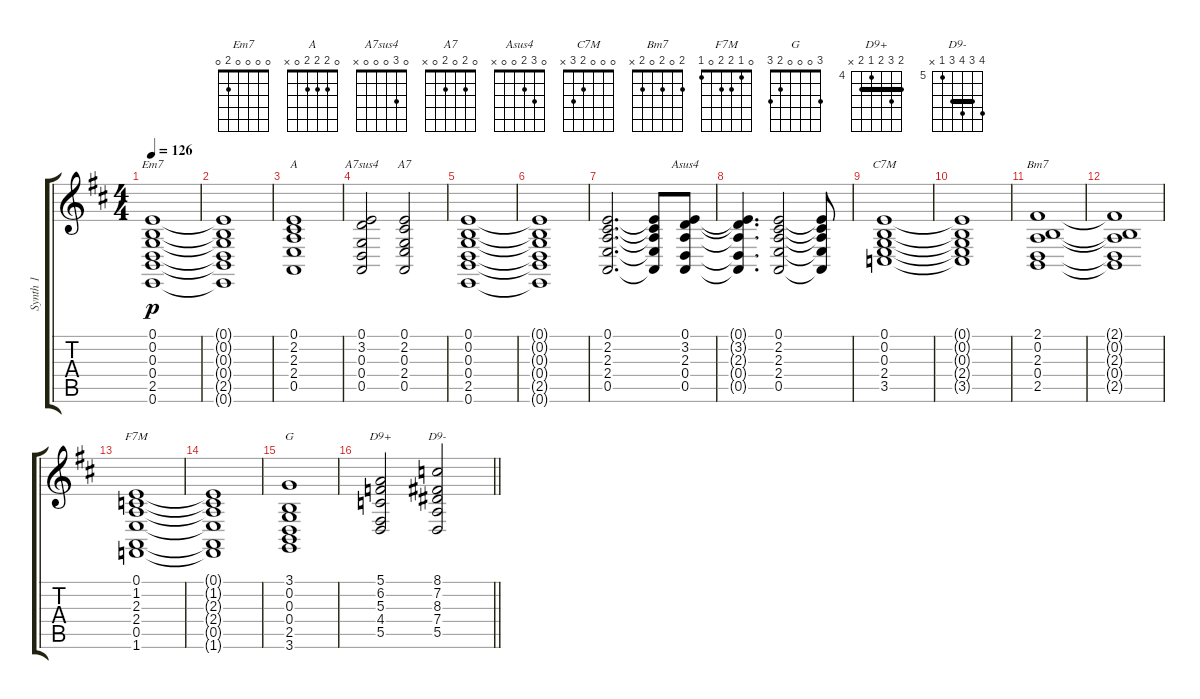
\track ("Synth 1" "Synth 1") {instrument stringensemble1}
\staff {score tabs}
\tuning (E4 B3 G3 D3 A2 E2) {hide}
\chord ("Em7" 0 0 0 0 2 0)
\chord ("A" 0 2 2 2 0 x)
\chord ("A7sus4" 0 3 0 0 0 x)
\chord ("A7" 0 2 0 2 0 x)
\chord ("Asus4" 0 3 2 0 0 x)
\chord ("C7M" 0 0 0 2 3 x)
\chord ("Bm7" 2 0 2 0 2 x)
\chord ("F7M" 0 1 2 2 0 1)
\chord ("G" 3 0 0 0 2 3)
\chord ("D9+" 5 6 5 4 5 x) {firstfret 4 barre 5}
\chord ("D9-" 8 7 8 7 5 x) {firstfret 5 barre 7}
\ts (4 4)
\tempo 126
\clef g2
\ks d
(0.1 0.2 0.3 0.4 2.5 0.6).1{ch "Em7" dy p} |
(0.1{t} 0.2{t} 0.3{t} 0.4{t} 2.5{t} 0.6{t}).1 |
(0.1 2.2 2.3 2.4 0.5).1{ch "A"} |
(0.1 3.2 0.3 0.4 0.5).2{ch "A7sus4"} (0.1 2.2 0.3 2.4 0.5).2{ch "A7"} |
(0.1 0.2 0.3 0.4 2.5 0.6).1 |
(0.1{t} 0.2{t} 0.3{t} 0.4{t} 2.5{t} 0.6{t}).1 |
(0.1 2.2 2.3 2.4 0.5).2{d} (0.1{t} 2.2{t} 2.3{t} 2.4{t} 0.5{t}).8 (0.1 3.2 2.3 0.4 0.5).8{ch "Asus4"} |
(0.1{t} 3.2{t} 2.3{t} 0.4{t} 0.5{t}).4{d} (0.1 2.2 2.3 2.4 0.5).2 (0.1{t} 2.2{t} 2.3{t} 2.4{t} 0.5{t}).8 |
(0.1 0.2 0.3 2.4 3.5).1{ch "C7M"} |
(0.1{t} 0.2{t} 0.3{t} 2.4{t} 3.5{t}).1 |
(2.1 0.2 2.3 0.4 2.5).1{ch "Bm7"} |
(2.1{t} 0.2{t} 2.3{t} 0.4{t} 2.5{t}).1 |
(0.1 1.2 2.3 2.4 0.5 1.6).1{ch "F7M"} |
(0.1{t} 1.2{t} 2.3{t} 2.4{t} 0.5{t} 1.6{t}).1 |
(3.1 0.2 0.3 0.4 2.5 3.6).1{ch "G"} |
\barLineRight lightlight
(5.1 6.2 5.3 4.4 5.5).2{ch "D9+"} (8.1 7.2 8.3 7.4 5.5).2{ch "D9-"}
